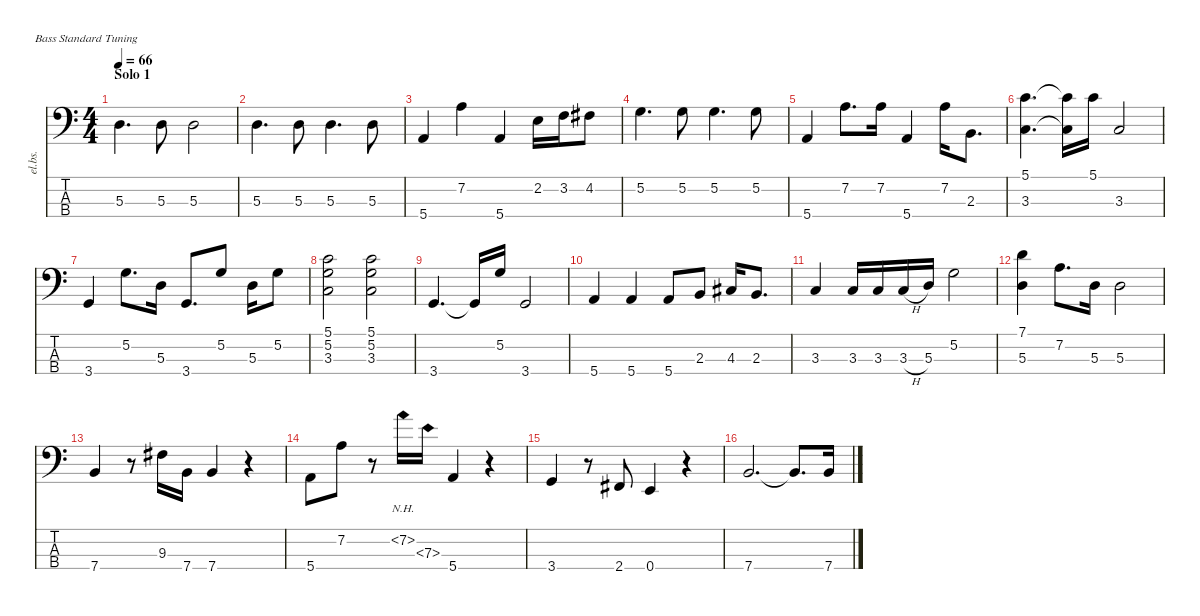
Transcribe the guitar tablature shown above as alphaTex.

\defaultSystemsLayout 4
\hideDynamics
\bracketExtendMode nobrackets
\otherSystemsTrackNameOrientation horizontal
\track ("Bass" "el.bs.") {instrument electricbasspick}
\staff {score tabs}
\tuning (G2 D2 A1 E1)
\ts (4 4)
\section ("" "Solo 1")
\tempo 66
\clef f4
\ks c
5.3.4{d dy f} 5.3.8 5.3.2 |
5.3.4{d} 5.3.8 5.3.4{d} 5.3.8 |
5.4.4 7.2.4 5.4.4 2.2.16 3.2.16 4.2{acc #}.8 |
5.2.4{d} 5.2.8 5.2.4{d} 5.2.8 |
5.4.4 7.2.8{d} 7.2.16 5.4.4 7.2.16 2.3.8{d} |
(5.1 3.3).4{d} (5.1{t} 3.3{t}).16 5.1.16 3.3.2 |
3.4.4 5.2.8{d} 5.3.16 3.4.8{d} 5.2.8 5.3.16 5.2.8 |
(5.1 5.2 3.3).2 (5.1 5.2 3.3).2 |
3.4.4{d} 3.4{t}.16 5.2.16 3.4.2 |
5.4.4 5.4.4 5.4.8 2.3.8 4.3{acc #}.16 2.3.8{d} |
3.3.4 3.3.16 3.3.16 3.3{h}.16 5.3.16 5.2.2 |
(7.1 5.3).4 7.2.8{d} 5.3.16 5.3.2 |
7.4.4 r.8 9.3{acc #}.16 7.4.16 7.4.4 r.4 |
5.4.8 7.2.8 r.8 7.2{nh}.16 7.3{nh}.16 5.4.4 r.4 |
3.4.4 r.8 2.4{acc #}.8 0.4.4 r.4 |
7.4.2{d} 7.4{t}.8{d} 7.4.16
